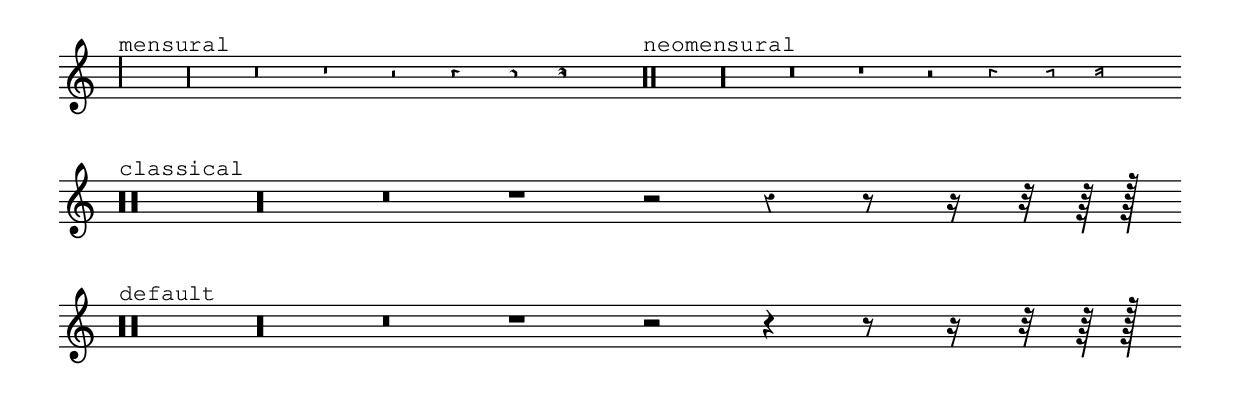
%% Do not edit this file; it is automatically
%% generated from LSR http://lsr.dsi.unimi.it
%% This file is in the public domain.
\version "2.13.16"

\header {
  lsrtags = "rhythms, ancient-notation, tweaks-and-overrides"

%% Translation of GIT committish: 1d589aa04c20d7711bf662618adbdd6d445db29d
  doctitlees = "Estilos de silencios"
  texidoces = "
Los silencios se pueden imprimir en distintos estilos.
"

%% Translation of GIT committish: 0a868be38a775ecb1ef935b079000cebbc64de40

  doctitlede = "Pausenstile"
  texidocde = "
Pausen können in verschiedenen Stilen dargestellt werden.
"



%% Translation of GIT committish: 4da4307e396243a5a3bc33a0c2753acac92cb685
  texidocfr = "
Les silences peuvent être gravés selon différents styles.

"
  doctitlefr = "Styles de silences"

  texidoc = "
Rests may be used in various styles.




"
  doctitle = "Rest styles"
} % begin verbatim

\layout {
  indent = 0
  \context {
    \Staff
    \remove "Time_signature_engraver"
  }
}

\new Staff \relative c {
  \cadenzaOn
  \override Staff.Rest #'style = #'mensural
  r\maxima^\markup \typewriter { mensural }
  r\longa r\breve r1 r2 r4 r8 r16 s32 s64 s128 s128
  \bar ""

  \override Staff.Rest #'style = #'neomensural
  r\maxima^\markup \typewriter { neomensural }
  r\longa r\breve r1 r2 r4 r8 r16 s32 s64 s128 s128
  \bar ""

  \override Staff.Rest #'style = #'classical
  r\maxima^\markup \typewriter { classical }
  r\longa r\breve r1 r2 r4 r8 r16 r32 r64 r128 s128
  \bar ""

  \override Staff.Rest  #'style = #'default
  r\maxima^\markup \typewriter { default }
  r\longa r\breve r1 r2 r4 r8 r16 r32 r64 r128 s128
}

